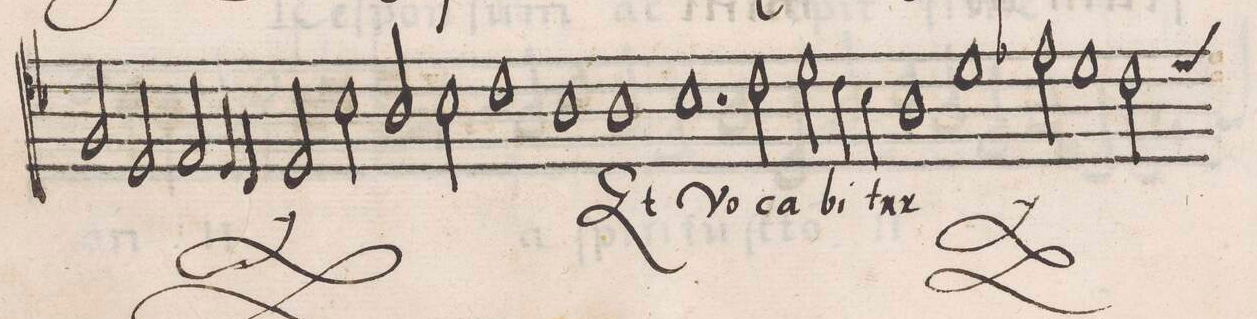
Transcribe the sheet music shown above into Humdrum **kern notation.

**kern	**text
*I"ALTVS	*
*clefC4	*
*k[b-]	*
*met(C|)	*
*M2/1	*
2F/	et
2D/	.
=19-	=19-
2E/	por-
4D/	.
4C/	.
2D/	-ta
2B-\	cae-
=20-	=20-
2A/	.
2B-\	.
1c	.
=21-	=21-
1A	-li
*	*Xij
1A	Et
=22-	=22-
1.B-	Vo-
2c\	-ca-
=23-	=23-
2d\	-bi-
4c\	.
4B-\	.
1A	-tur
=24-	=24-
*	*ij
1d	et
2e-X\	Vo-
1d\	-ca-
=25-	=25-
2c\	-bi-
=-	=-
*k[b-e-]	*
*custos:d	*
*-	*-
